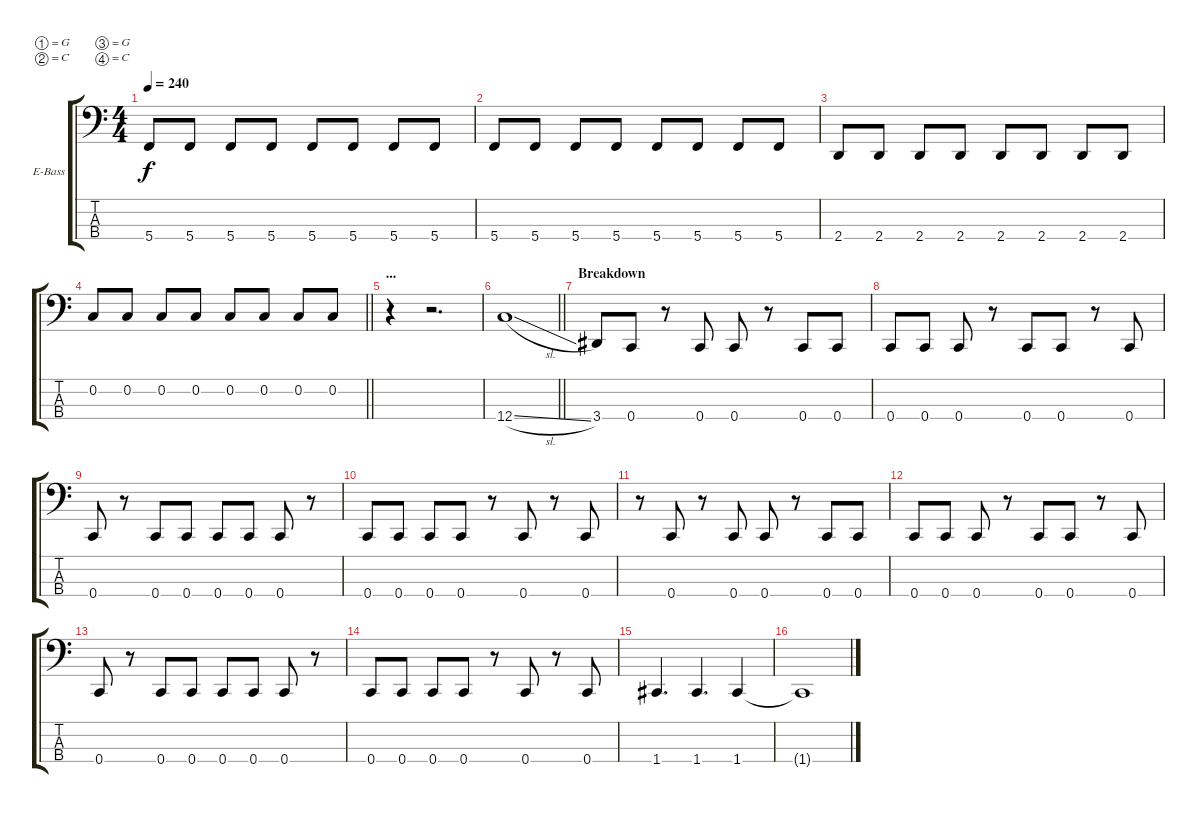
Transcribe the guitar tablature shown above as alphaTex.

\bracketExtendMode groupsimilarinstruments
\firstSystemTrackNameOrientation horizontal
\otherSystemsTrackNameOrientation horizontal
\track ("Nick" "E-Bass") {instrument slapbass1}
\staff {score tabs}
\tuning (G2 C2 G1 C1)
\ts (4 4)
\tempo 240
\clef f4
\ks c
5.4.8{dy f} 5.4.8 5.4.8 5.4.8 5.4.8 5.4.8 5.4.8 5.4.8 |
5.4.8 5.4.8 5.4.8 5.4.8 5.4.8 5.4.8 5.4.8 5.4.8 |
2.4.8 2.4.8 2.4.8 2.4.8 2.4.8 2.4.8 2.4.8 2.4.8 |
\barLineRight lightlight
0.2.8 0.2.8 0.2.8 0.2.8 0.2.8 0.2.8 0.2.8 0.2.8 |
\section ("" "...")
r.4 r.2{d} |
\barLineRight lightlight
12.4{sl}.1 |
\section ("" "Breakdown")
3.4.8 0.4.8 r.8 0.4.8 0.4.8 r.8 0.4.8 0.4.8 |
0.4.8 0.4.8 0.4.8 r.8 0.4.8 0.4.8 r.8 0.4.8 |
0.4.8 r.8 0.4.8 0.4.8 0.4.8 0.4.8 0.4.8 r.8 |
0.4.8 0.4.8 0.4.8 0.4.8 r.8 0.4.8 r.8 0.4.8 |
r.8 0.4.8 r.8 0.4.8 0.4.8 r.8 0.4.8 0.4.8 |
0.4.8 0.4.8 0.4.8 r.8 0.4.8 0.4.8 r.8 0.4.8 |
0.4.8 r.8 0.4.8 0.4.8 0.4.8 0.4.8 0.4.8 r.8 |
0.4.8 0.4.8 0.4.8 0.4.8 r.8 0.4.8 r.8 0.4.8 |
1.4.4{d} 1.4.4{d} 1.4.4 |
1.4{t}.1
